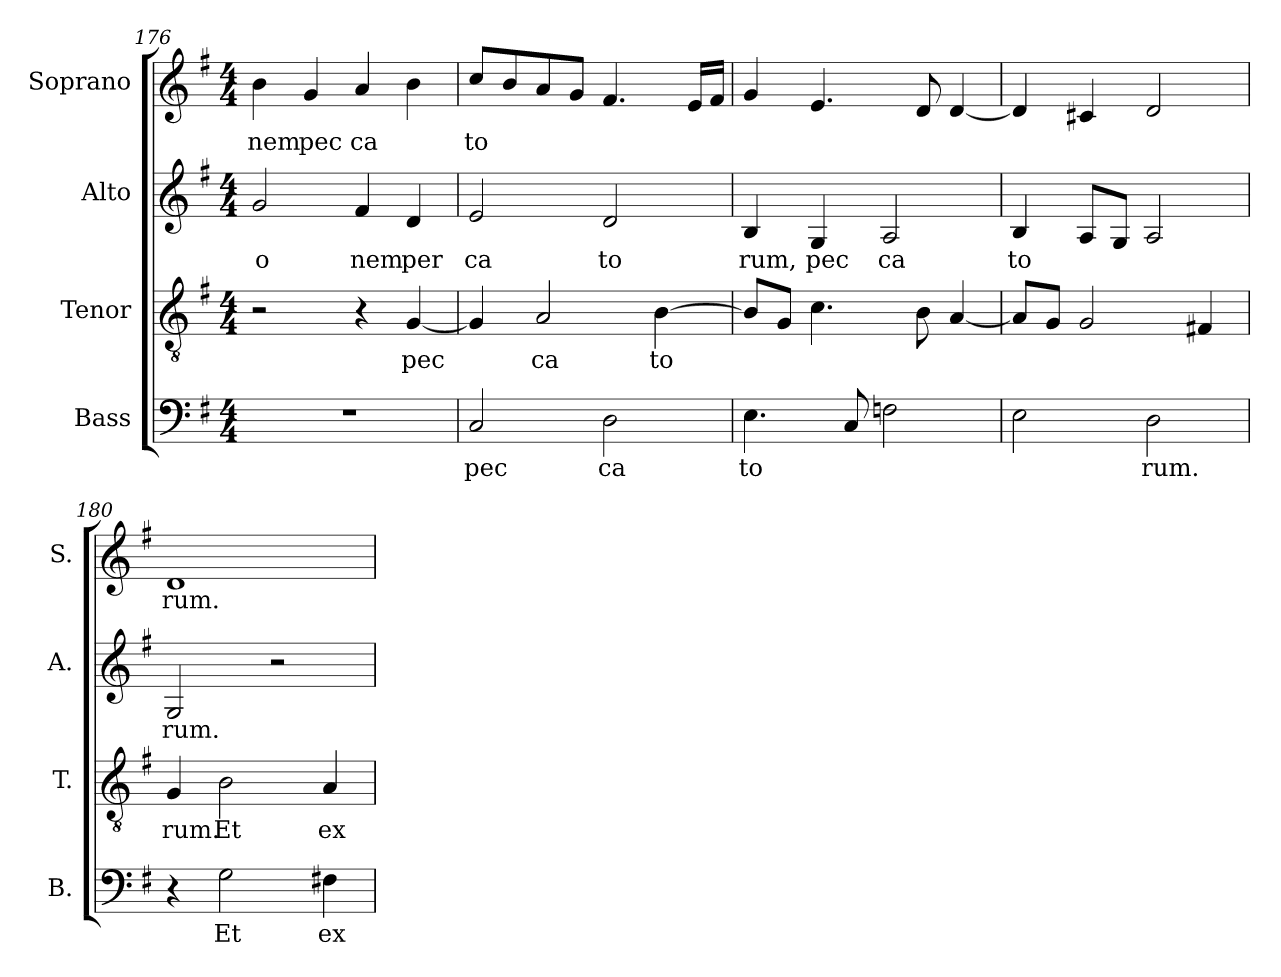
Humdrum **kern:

**kern	**text	**kern	**text	**kern	**text	**kern	**text
*part4	*part4	*part3	*part3	*part2	*part2	*part1	*part1
*staff4	*staff4	*staff3	*staff3	*staff2	*staff2	*staff1	*staff1
*I"Bass	*	*I"Tenor	*	*I"Alto	*	*I"Soprano	*
*I'B.	*	*I'T.	*	*I'A.	*	*I'S.	*
*clefF4	*	*clefGv2	*	*clefG2	*	*clefG2	*
*	*	*ITrd7c12	*	*	*	*	*
*k[f#]	*	*k[f#]	*	*k[f#]	*	*k[f#]	*
*G:	*	*G:	*	*G:	*	*G:	*
*M4/4	*	*M4/4	*	*M4/4	*	*M4/4	*
=176	=176	=176	=176	=176	=176	=176	=176
!	!	!	!	!	!LO:LY:b:color=#000000	!	!
!	!	!	!	!	!	!	!LO:LY:b:color=#000000
1r	.	2r	.	2gi/	o	4bi\	nem
!	!	!	!	!	!	!	!LO:LY:b:color=#000000
.	.	.	.	.	.	4gi/	pec
!	!	!	!	!	!LO:LY:b:color=#000000	!	!
!	!	!	!	!	!	!	!LO:LY:b:color=#000000
.	.	4r	.	4f#i/	nem	4ai/	ca
!	!	!	!LO:LY:b:color=#000000	!	!	!	!
!	!	!	!	!	!LO:LY:b:color=#000000	!	!
.	.	[4GGi/	pec	4di/	per	4bi\	.
=177	=177	=177	=177	=177	=177	=177	=177
!	!LO:LY:b:color=#000000	!	!	!	!	!	!
!	!	!	!	!	!LO:LY:b:color=#000000	!	!
!	!	!	!	!	!	!	!LO:LY:b:color=#000000
2Ci/	pec	4GGi/]	.	2ei/	ca	8cci/L	to
.	.	.	.	.	.	8bi/	.
!	!	!	!LO:LY:b:color=#000000	!	!	!	!
.	.	2AAi/	ca	.	.	8ai/	.
.	.	.	.	.	.	8gi/J	.
!	!LO:LY:b:color=#000000	!	!	!	!	!	!
!	!	!	!	!	!LO:LY:b:color=#000000	!	!
2Di\	ca	.	.	2di/	to	4.f#i/	.
!	!	!	!LO:LY:b:color=#000000	!	!	!	!
.	.	[4BBi\	to	.	.	.	.
.	.	.	.	.	.	16ei/LL	.
.	.	.	.	.	.	16f#i/JJ	.
=178	=178	=178	=178	=178	=178	=178	=178
!	!LO:LY:b:color=#000000	!	!	!	!	!	!
!	!	!	!	!	!LO:LY:b:color=#000000	!	!
4.Ei\	to	8BBi/L]	.	4Bi/	rum,	4gi/	.
.	.	8GGi/J	.	.	.	.	.
!	!	!	!	!	!LO:LY:b:color=#000000	!	!
.	.	4.Ci\	.	4Gi/	pec	4.ei/	.
8Ci/	.	.	.	.	.	.	.
!	!	!	!	!	!LO:LY:b:color=#000000	!	!
2Fni\	.	.	.	2Ai/	ca	.	.
.	.	8BBi\	.	.	.	8di/	.
.	.	[4AAi/	.	.	.	[4di/	.
!!LO:LB:g=z
=179	=179	=179	=179	=179	=179	=179	=179
!	!	!	!	!	!LO:LY:b:color=#000000	!	!
2Ei\	.	8AAi/L]	.	4Bi/	to	4di/]	.
.	.	8GGi/J	.	.	.	.	.
.	.	2GGi/	.	8Ai/L	.	4c#Xi/	.
.	.	.	.	8Gi/J	.	.	.
!	!LO:LY:b:color=#000000	!	!	!	!	!	!
2Di\	rum.	.	.	2Ai/	.	2di/	.
.	.	4FF#Xi/	.	.	.	.	.
=180	=180	=180	=180	=180	=180	=180	=180
!	!	!	!LO:LY:b:color=#000000	!	!	!	!
!	!	!	!	!	!LO:LY:b:color=#000000	!	!
!	!	!	!	!	!	!	!LO:LY:b:color=#000000
4r	.	4GGi/	rum.	2Gi/	rum.	1di	rum.
!	!LO:LY:b:color=#000000	!	!	!	!	!	!
!	!	!	!LO:LY:b:color=#000000	!	!	!	!
2Gi\	Et	2BBi\	Et	.	.	.	.
.	.	.	.	2r	.	.	.
!	!LO:LY:b:color=#000000	!	!	!	!	!	!
!	!	!	!LO:LY:b:color=#000000	!	!	!	!
4F#Xi\	ex	4AAi/	ex	.	.	.	.
=	=	=	=	=	=	=	=
*-	*-	*-	*-	*-	*-	*-	*-
